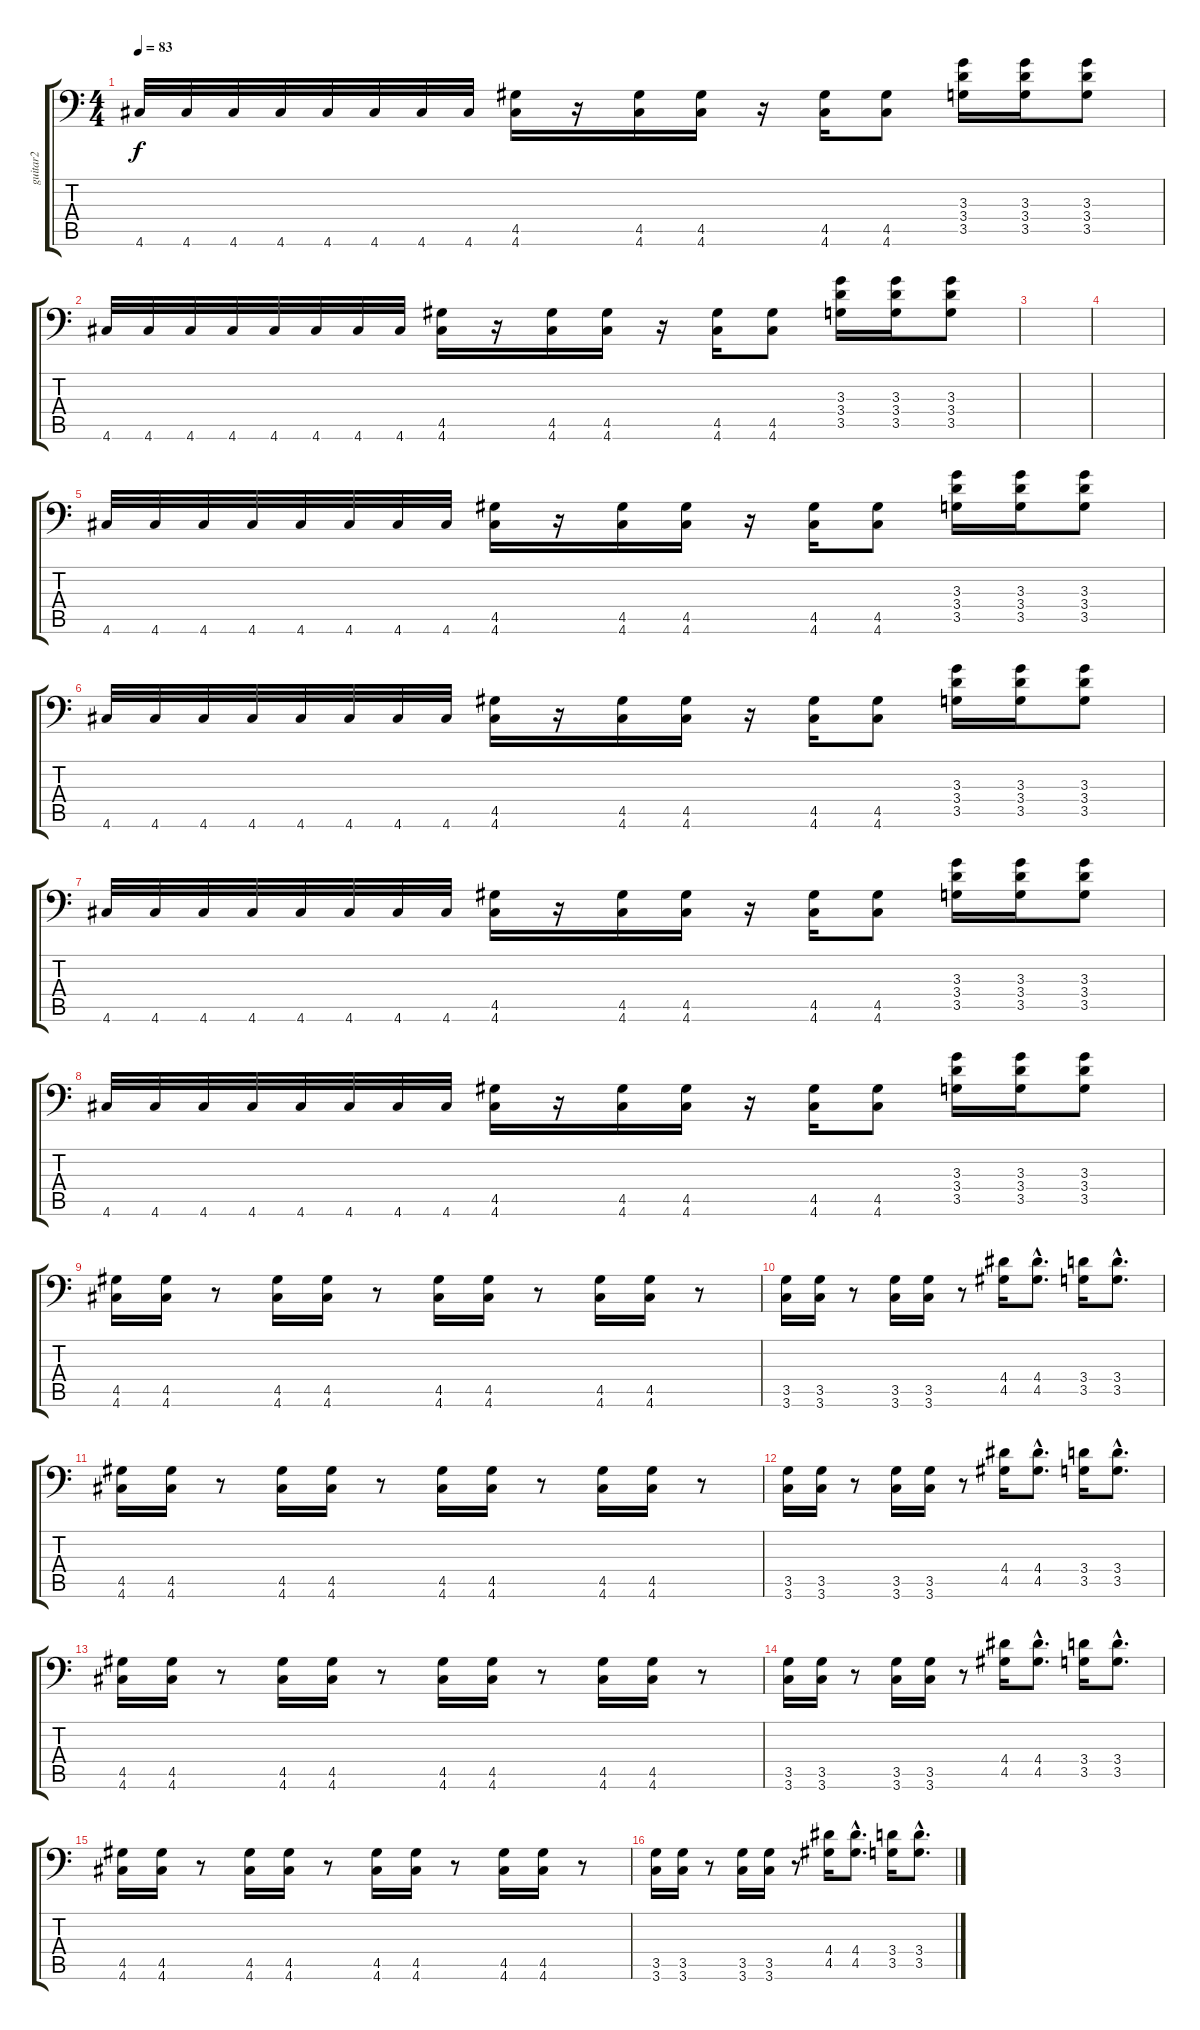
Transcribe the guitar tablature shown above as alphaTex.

\track ("guitar2" "guitar2") {instrument distortionguitar}
\staff {score tabs}
\tuning (Db4 Ab3 E3 B2 E2 A1) {hide}
\ts (4 4)
\tempo 83
\clef f4
\ks c
4.6.32{dy f instrument electricguitarmuted} 4.6.32 4.6.32 4.6.32 4.6.32 4.6.32 4.6.32 4.6.32 (4.5 4.6).16{instrument distortionguitar} r.16 (4.5 4.6).16 (4.5 4.6).16 r.16 (4.5 4.6).16 (4.5 4.6).8 (3.3 3.4 3.5).16{instrument electricguitarmuted} (3.3 3.4 3.5).16 (3.3 3.4 3.5).8{instrument distortionguitar} |
4.6.32{instrument electricguitarmuted} 4.6.32 4.6.32 4.6.32 4.6.32 4.6.32 4.6.32 4.6.32 (4.5 4.6).16{instrument distortionguitar} r.16 (4.5 4.6).16 (4.5 4.6).16 r.16 (4.5 4.6).16 (4.5 4.6).8 (3.3 3.4 3.5).16{instrument electricguitarmuted} (3.3 3.4 3.5).16 (3.3 3.4 3.5).8{instrument distortionguitar} |
|
|
4.6.32{instrument electricguitarmuted} 4.6.32 4.6.32 4.6.32 4.6.32 4.6.32 4.6.32 4.6.32 (4.5 4.6).16{instrument distortionguitar} r.16 (4.5 4.6).16 (4.5 4.6).16 r.16 (4.5 4.6).16 (4.5 4.6).8 (3.3 3.4 3.5).16{instrument electricguitarmuted} (3.3 3.4 3.5).16 (3.3 3.4 3.5).8{instrument distortionguitar} |
4.6.32{instrument electricguitarmuted} 4.6.32 4.6.32 4.6.32 4.6.32 4.6.32 4.6.32 4.6.32 (4.5 4.6).16{instrument distortionguitar} r.16 (4.5 4.6).16 (4.5 4.6).16 r.16 (4.5 4.6).16 (4.5 4.6).8 (3.3 3.4 3.5).16{instrument electricguitarmuted} (3.3 3.4 3.5).16 (3.3 3.4 3.5).8{instrument distortionguitar} |
4.6.32{instrument electricguitarmuted} 4.6.32 4.6.32 4.6.32 4.6.32 4.6.32 4.6.32 4.6.32 (4.5 4.6).16{instrument distortionguitar} r.16 (4.5 4.6).16 (4.5 4.6).16 r.16 (4.5 4.6).16 (4.5 4.6).8 (3.3 3.4 3.5).16{instrument electricguitarmuted} (3.3 3.4 3.5).16 (3.3 3.4 3.5).8{instrument distortionguitar} |
4.6.32{instrument electricguitarmuted} 4.6.32 4.6.32 4.6.32 4.6.32 4.6.32 4.6.32 4.6.32 (4.5 4.6).16{instrument distortionguitar} r.16 (4.5 4.6).16 (4.5 4.6).16 r.16 (4.5 4.6).16 (4.5 4.6).8 (3.3 3.4 3.5).16{instrument electricguitarmuted} (3.3 3.4 3.5).16 (3.3 3.4 3.5).8{instrument distortionguitar} |
(4.5 4.6).16 (4.5 4.6).16 r.8 (4.5 4.6).16 (4.5 4.6).16 r.8 (4.5 4.6).16 (4.5 4.6).16 r.8 (4.5 4.6).16 (4.5 4.6).16 r.8 |
(3.5 3.6).16 (3.5 3.6).16 r.8 (3.5 3.6).16 (3.5 3.6).16 r.8 (4.4 4.5).16 (4.4{hac} 4.5{hac}).8{d} (3.4 3.5).16 (3.4{hac} 3.5{hac}).8{d} |
(4.5 4.6).16 (4.5 4.6).16 r.8 (4.5 4.6).16 (4.5 4.6).16 r.8 (4.5 4.6).16 (4.5 4.6).16 r.8 (4.5 4.6).16 (4.5 4.6).16 r.8 |
(3.5 3.6).16 (3.5 3.6).16 r.8 (3.5 3.6).16 (3.5 3.6).16 r.8 (4.4 4.5).16 (4.4{hac} 4.5{hac}).8{d} (3.4 3.5).16 (3.4{hac} 3.5{hac}).8{d} |
(4.5 4.6).16 (4.5 4.6).16 r.8 (4.5 4.6).16 (4.5 4.6).16 r.8 (4.5 4.6).16 (4.5 4.6).16 r.8 (4.5 4.6).16 (4.5 4.6).16 r.8 |
(3.5 3.6).16 (3.5 3.6).16 r.8 (3.5 3.6).16 (3.5 3.6).16 r.8 (4.4 4.5).16 (4.4{hac} 4.5{hac}).8{d} (3.4 3.5).16 (3.4{hac} 3.5{hac}).8{d} |
(4.5 4.6).16 (4.5 4.6).16 r.8 (4.5 4.6).16 (4.5 4.6).16 r.8 (4.5 4.6).16 (4.5 4.6).16 r.8 (4.5 4.6).16 (4.5 4.6).16 r.8 |
(3.5 3.6).16 (3.5 3.6).16 r.8 (3.5 3.6).16 (3.5 3.6).16 r.8 (4.4 4.5).16 (4.4{hac} 4.5{hac}).8{d} (3.4 3.5).16 (3.4{hac} 3.5{hac}).8{d}
